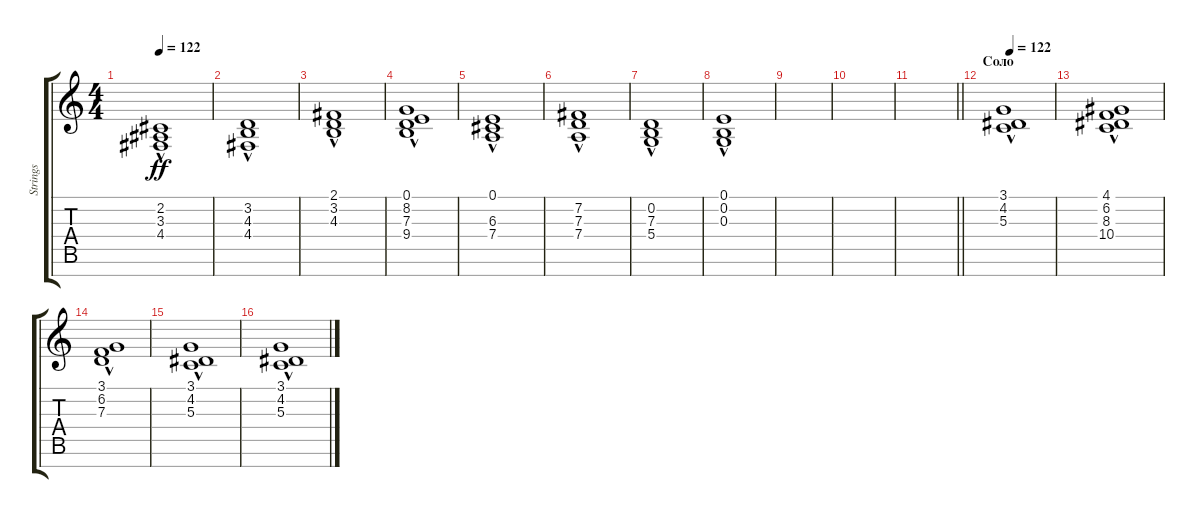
\track ("Strings" "Strings") {instrument stringensemble2}
\staff {score tabs}
\tuning (E4 B3 G3 D3 A2 E2 B1) {hide}
\ts (4 4)
\tempo 122
\clef g2
\ks c
(2.2{hac} 3.3{hac} 4.4{hac}).1{dy ff} |
(3.2{hac} 4.3{hac} 4.4{hac}).1 |
(2.1{hac} 3.2{hac} 4.3{hac}).1 |
(0.1{hac} 8.2{hac} 7.3{hac} 9.4{hac}).1 |
(0.1{hac} 6.3{hac} 7.4{hac}).1 |
(7.2{hac} 7.3{hac} 7.4{hac}).1 |
(0.2{hac} 7.3{hac} 5.4{hac}).1 |
(0.1{hac} 0.2{hac} 0.3{hac}).1 |
|
|
\barLineRight lightlight
|
\section ("" "Соло")
\tempo 122
(3.1{hac} 4.2{hac} 5.3{hac}).1 |
(4.1{hac} 6.2{hac} 8.3{hac} 10.4{hac}).1 |
(3.1{hac} 6.2{hac} 7.3{hac}).1 |
(3.1{hac} 4.2{hac} 5.3{hac}).1 |
(3.1{hac} 4.2{hac} 5.3{hac}).1
